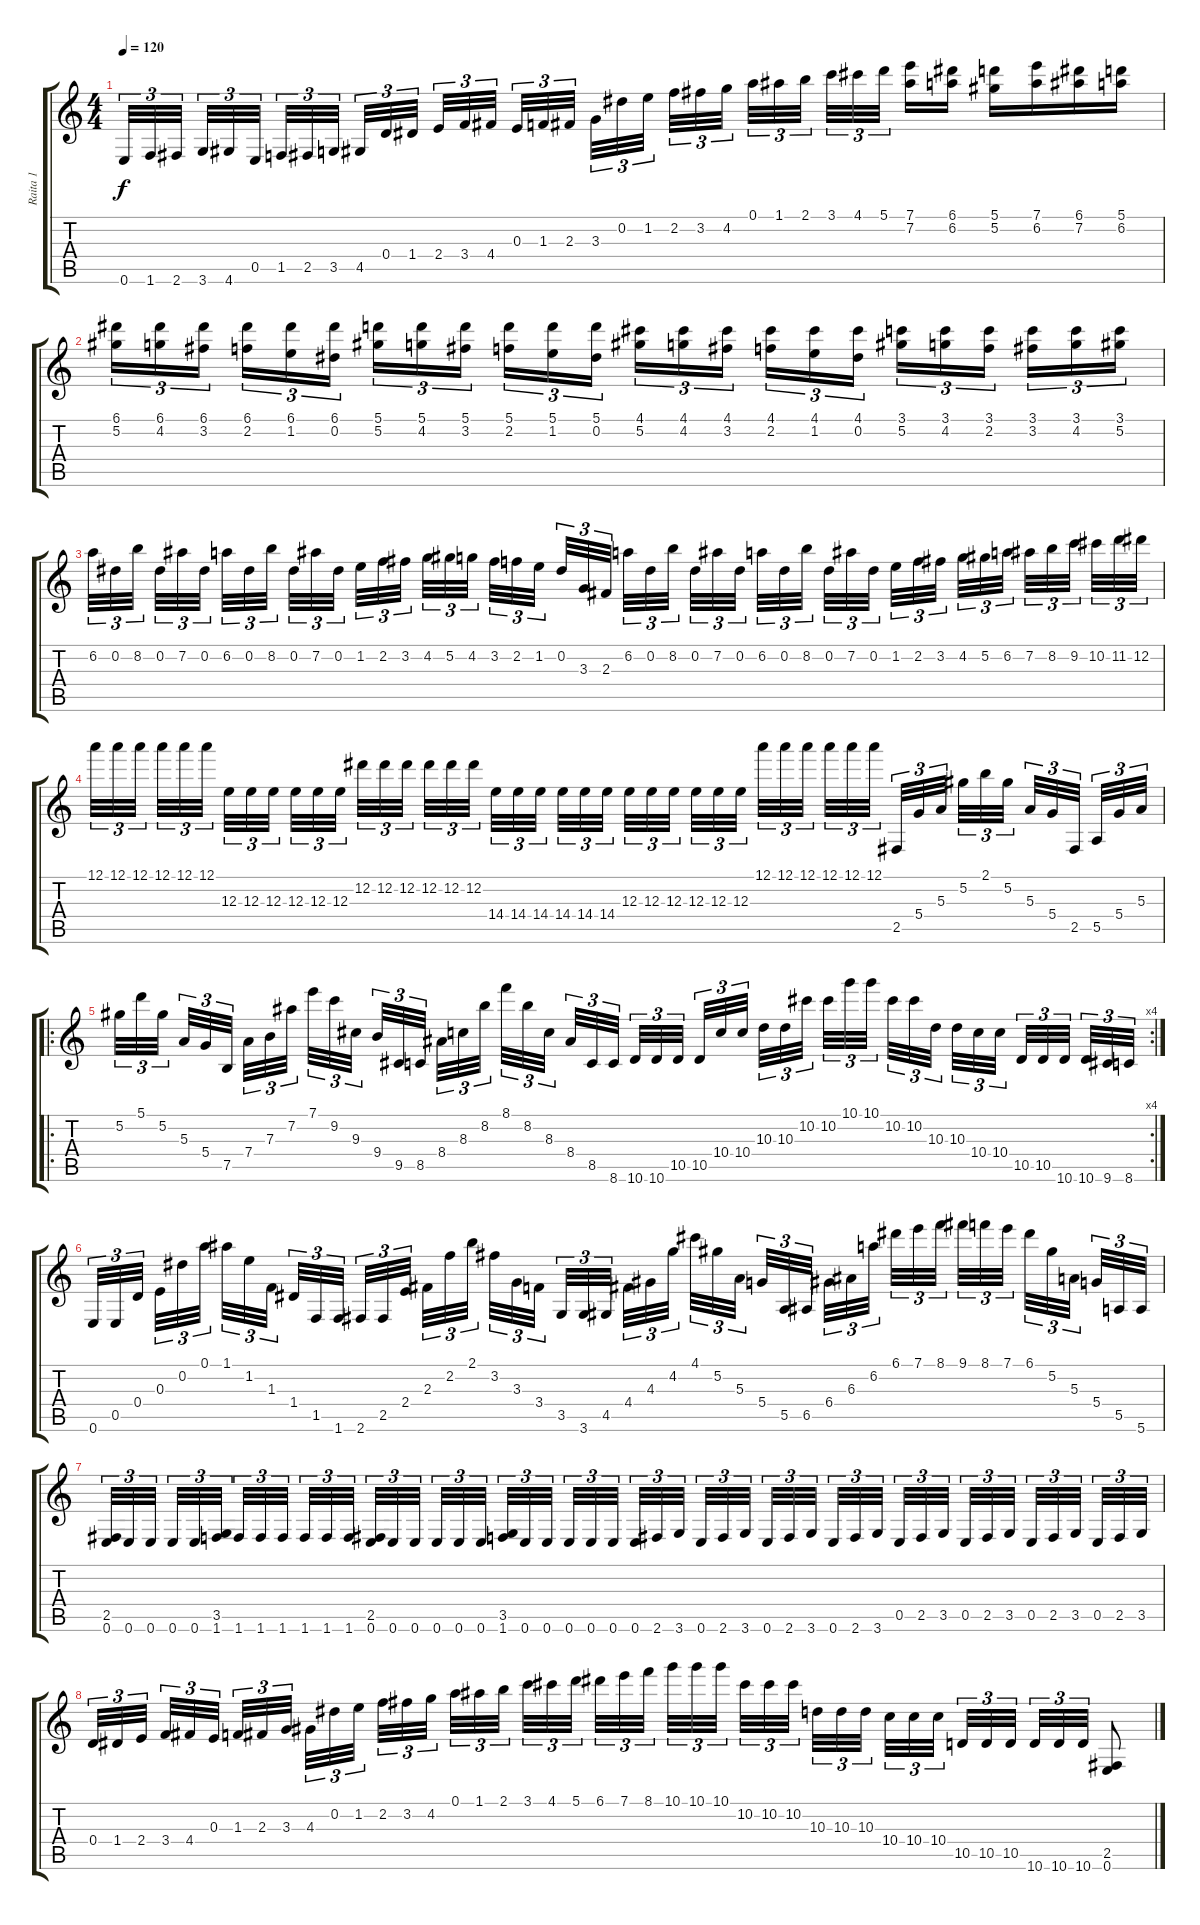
\track ("Raita 1" "Raita 1") {instrument overdrivenguitar}
\staff {score tabs}
\tuning (A4 Eb4 E3 D3 E2 E2) {hide}
\ts (4 4)
\tempo 120
\clef g2
\ks c
0.6.32{tu (3 2) dy f instrument overdrivenguitar} 1.6.32{tu (3 2)} 2.6.32{tu (3 2)} 3.6.32{tu (3 2)} 4.6.32{tu (3 2)} 0.5.32{tu (3 2)} 1.5.32{tu (3 2)} 2.5.32{tu (3 2)} 3.5.32{tu (3 2)} 4.5.32{tu (3 2)} 0.4.32{tu (3 2)} 1.4.32{tu (3 2)} 2.4.32{tu (3 2)} 3.4.32{tu (3 2)} 4.4.32{tu (3 2)} 0.3.32{tu (3 2)} 1.3.32{tu (3 2)} 2.3.32{tu (3 2)} 3.3.32{tu (3 2)} 0.2.32{tu (3 2)} 1.2.32{tu (3 2)} 2.2.32{tu (3 2)} 3.2.32{tu (3 2)} 4.2.32{tu (3 2)} 0.1.32{tu (3 2)} 1.1.32{tu (3 2)} 2.1.32{tu (3 2)} 3.1.32{tu (3 2)} 4.1.32{tu (3 2)} 5.1.32{tu (3 2)} (7.1 7.2).16 (6.1 6.2).16 (5.1 5.2).16 (7.1 6.2).16 (6.1 7.2).16 (5.1 6.2).16 |
(6.1 5.2).16{tu (3 2)} (6.1 4.2).16{tu (3 2)} (6.1 3.2).16{tu (3 2)} (6.1 2.2).16{tu (3 2)} (6.1 1.2).16{tu (3 2)} (6.1 0.2).16{tu (3 2)} (5.1 5.2).16{tu (3 2)} (5.1 4.2).16{tu (3 2)} (5.1 3.2).16{tu (3 2)} (5.1 2.2).16{tu (3 2)} (5.1 1.2).16{tu (3 2)} (5.1 0.2).16{tu (3 2)} (4.1 5.2).16{tu (3 2)} (4.1 4.2).16{tu (3 2)} (4.1 3.2).16{tu (3 2)} (4.1 2.2).16{tu (3 2)} (4.1 1.2).16{tu (3 2)} (4.1 0.2).16{tu (3 2)} (3.1 5.2).16{tu (3 2)} (3.1 4.2).16{tu (3 2)} (3.1 2.2).16{tu (3 2)} (3.1 3.2).16{tu (3 2)} (3.1 4.2).16{tu (3 2)} (3.1 5.2).16{tu (3 2)} |
6.2.32{tu (3 2)} 0.2.32{tu (3 2)} 8.2.32{tu (3 2)} 0.2.32{tu (3 2)} 7.2.32{tu (3 2)} 0.2.32{tu (3 2)} 6.2.32{tu (3 2)} 0.2.32{tu (3 2)} 8.2.32{tu (3 2)} 0.2.32{tu (3 2)} 7.2.32{tu (3 2)} 0.2.32{tu (3 2)} 1.2.32{tu (3 2)} 2.2.32{tu (3 2)} 3.2.32{tu (3 2)} 4.2.32{tu (3 2)} 5.2.32{tu (3 2)} 4.2.32{tu (3 2)} 3.2.32{tu (3 2)} 2.2.32{tu (3 2)} 1.2.32{tu (3 2)} 0.2.32{tu (3 2)} 3.3.32{tu (3 2)} 2.3.32{tu (3 2)} 6.2.32{tu (3 2)} 0.2.32{tu (3 2)} 8.2.32{tu (3 2)} 0.2.32{tu (3 2)} 7.2.32{tu (3 2)} 0.2.32{tu (3 2)} 6.2.32{tu (3 2)} 0.2.32{tu (3 2)} 8.2.32{tu (3 2)} 0.2.32{tu (3 2)} 7.2.32{tu (3 2)} 0.2.32{tu (3 2)} 1.2.32{tu (3 2)} 2.2.32{tu (3 2)} 3.2.32{tu (3 2)} 4.2.32{tu (3 2)} 5.2.32{tu (3 2)} 6.2.32{tu (3 2)} 7.2.32{tu (3 2)} 8.2.32{tu (3 2)} 9.2.32{tu (3 2)} 10.2.32{tu (3 2)} 11.2.32{tu (3 2)} 12.2.32{tu (3 2)} |
12.1.32{tu (3 2)} 12.1.32{tu (3 2)} 12.1.32{tu (3 2)} 12.1.32{tu (3 2)} 12.1.32{tu (3 2)} 12.1.32{tu (3 2)} 12.3.32{tu (3 2)} 12.3.32{tu (3 2)} 12.3.32{tu (3 2)} 12.3.32{tu (3 2)} 12.3.32{tu (3 2)} 12.3.32{tu (3 2)} 12.2.32{tu (3 2)} 12.2.32{tu (3 2)} 12.2.32{tu (3 2)} 12.2.32{tu (3 2)} 12.2.32{tu (3 2)} 12.2.32{tu (3 2)} 14.4.32{tu (3 2)} 14.4.32{tu (3 2)} 14.4.32{tu (3 2)} 14.4.32{tu (3 2)} 14.4.32{tu (3 2)} 14.4.32{tu (3 2)} 12.3.32{tu (3 2)} 12.3.32{tu (3 2)} 12.3.32{tu (3 2)} 12.3.32{tu (3 2)} 12.3.32{tu (3 2)} 12.3.32{tu (3 2)} 12.1.32{tu (3 2)} 12.1.32{tu (3 2)} 12.1.32{tu (3 2)} 12.1.32{tu (3 2)} 12.1.32{tu (3 2)} 12.1.32{tu (3 2)} 2.5.32{tu (3 2)} 5.4.32{tu (3 2)} 5.3.32{tu (3 2)} 5.2.32{tu (3 2)} 2.1.32{tu (3 2)} 5.2.32{tu (3 2)} 5.3.32{tu (3 2)} 5.4.32{tu (3 2)} 2.5.32{tu (3 2)} 5.5.32{tu (3 2)} 5.4.32{tu (3 2)} 5.3.32{tu (3 2)} |
\ro
\rc 4
5.2.32{tu (3 2)} 5.1.32{tu (3 2)} 5.2.32{tu (3 2)} 5.3.32{tu (3 2)} 5.4.32{tu (3 2)} 7.5.32{tu (3 2)} 7.4.32{tu (3 2)} 7.3.32{tu (3 2)} 7.2.32{tu (3 2)} 7.1.32{tu (3 2)} 9.2.32{tu (3 2)} 9.3.32{tu (3 2)} 9.4.32{tu (3 2)} 9.5.32{tu (3 2)} 8.5.32{tu (3 2)} 8.4.32{tu (3 2)} 8.3.32{tu (3 2)} 8.2.32{tu (3 2)} 8.1.32{tu (3 2)} 8.2.32{tu (3 2)} 8.3.32{tu (3 2)} 8.4.32{tu (3 2)} 8.5.32{tu (3 2)} 8.6.32{tu (3 2)} 10.6.32{tu (3 2)} 10.6.32{tu (3 2)} 10.5.32{tu (3 2)} 10.5.32{tu (3 2)} 10.4.32{tu (3 2)} 10.4.32{tu (3 2)} 10.3.32{tu (3 2)} 10.3.32{tu (3 2)} 10.2.32{tu (3 2)} 10.2.32{tu (3 2)} 10.1.32{tu (3 2)} 10.1.32{tu (3 2)} 10.2.32{tu (3 2)} 10.2.32{tu (3 2)} 10.3.32{tu (3 2)} 10.3.32{tu (3 2)} 10.4.32{tu (3 2)} 10.4.32{tu (3 2)} 10.5.32{tu (3 2)} 10.5.32{tu (3 2)} 10.6.32{tu (3 2)} 10.6.32{tu (3 2)} 9.6.32{tu (3 2)} 8.6.32{tu (3 2)} |
0.6.32{tu (3 2)} 0.5.32{tu (3 2)} 0.4.32{tu (3 2)} 0.3.32{tu (3 2)} 0.2.32{tu (3 2)} 0.1.32{tu (3 2)} 1.1.32{tu (3 2)} 1.2.32{tu (3 2)} 1.3.32{tu (3 2)} 1.4.32{tu (3 2)} 1.5.32{tu (3 2)} 1.6.32{tu (3 2)} 2.6.32{tu (3 2)} 2.5.32{tu (3 2)} 2.4.32{tu (3 2)} 2.3.32{tu (3 2)} 2.2.32{tu (3 2)} 2.1.32{tu (3 2)} 3.2.32{tu (3 2)} 3.3.32{tu (3 2)} 3.4.32{tu (3 2)} 3.5.32{tu (3 2)} 3.6.32{tu (3 2)} 4.5.32{tu (3 2)} 4.4.32{tu (3 2)} 4.3.32{tu (3 2)} 4.2.32{tu (3 2)} 4.1.32{tu (3 2)} 5.2.32{tu (3 2)} 5.3.32{tu (3 2)} 5.4.32{tu (3 2)} 5.5.32{tu (3 2)} 6.5.32{tu (3 2)} 6.4.32{tu (3 2)} 6.3.32{tu (3 2)} 6.2.32{tu (3 2)} 6.1.32{tu (3 2)} 7.1.32{tu (3 2)} 8.1.32{tu (3 2)} 9.1.32{tu (3 2)} 8.1.32{tu (3 2)} 7.1.32{tu (3 2)} 6.1.32{tu (3 2)} 5.2.32{tu (3 2)} 5.3.32{tu (3 2)} 5.4.32{tu (3 2)} 5.5.32{tu (3 2)} 5.6.32{tu (3 2)} |
(2.5 0.6).32{tu (3 2)} 0.6.32{tu (3 2)} 0.6.32{tu (3 2)} 0.6.32{tu (3 2)} 0.6.32{tu (3 2)} (3.5 1.6).32{tu (3 2)} 1.6.32{tu (3 2)} 1.6.32{tu (3 2)} 1.6.32{tu (3 2)} 1.6.32{tu (3 2)} 1.6.32{tu (3 2)} 1.6.32{tu (3 2)} (2.5 0.6).32{tu (3 2)} 0.6.32{tu (3 2)} 0.6.32{tu (3 2)} 0.6.32{tu (3 2)} 0.6.32{tu (3 2)} 0.6.32{tu (3 2)} (3.5 1.6).32{tu (3 2)} 0.6.32{tu (3 2)} 0.6.32{tu (3 2)} 0.6.32{tu (3 2)} 0.6.32{tu (3 2)} 0.6.32{tu (3 2)} 0.6.32{tu (3 2)} 2.6.32{tu (3 2)} 3.6.32{tu (3 2)} 0.6.32{tu (3 2)} 2.6.32{tu (3 2)} 3.6.32{tu (3 2)} 0.6.32{tu (3 2)} 2.6.32{tu (3 2)} 3.6.32{tu (3 2)} 0.6.32{tu (3 2)} 2.6.32{tu (3 2)} 3.6.32{tu (3 2)} 0.5.32{tu (3 2)} 2.5.32{tu (3 2)} 3.5.32{tu (3 2)} 0.5.32{tu (3 2)} 2.5.32{tu (3 2)} 3.5.32{tu (3 2)} 0.5.32{tu (3 2)} 2.5.32{tu (3 2)} 3.5.32{tu (3 2)} 0.5.32{tu (3 2)} 2.5.32{tu (3 2)} 3.5.32{tu (3 2)} |
0.4.32{tu (3 2)} 1.4.32{tu (3 2)} 2.4.32{tu (3 2)} 3.4.32{tu (3 2)} 4.4.32{tu (3 2)} 0.3.32{tu (3 2)} 1.3.32{tu (3 2)} 2.3.32{tu (3 2)} 3.3.32{tu (3 2)} 4.3.32{tu (3 2)} 0.2.32{tu (3 2)} 1.2.32{tu (3 2)} 2.2.32{tu (3 2)} 3.2.32{tu (3 2)} 4.2.32{tu (3 2)} 0.1.32{tu (3 2)} 1.1.32{tu (3 2)} 2.1.32{tu (3 2)} 3.1.32{tu (3 2)} 4.1.32{tu (3 2)} 5.1.32{tu (3 2)} 6.1.32{tu (3 2)} 7.1.32{tu (3 2)} 8.1.32{tu (3 2)} 10.1.32{tu (3 2)} 10.1.32{tu (3 2)} 10.1.32{tu (3 2)} 10.2.32{tu (3 2)} 10.2.32{tu (3 2)} 10.2.32{tu (3 2)} 10.3.32{tu (3 2)} 10.3.32{tu (3 2)} 10.3.32{tu (3 2)} 10.4.32{tu (3 2)} 10.4.32{tu (3 2)} 10.4.32{tu (3 2)} 10.5.32{tu (3 2)} 10.5.32{tu (3 2)} 10.5.32{tu (3 2)} 10.6.32{tu (3 2)} 10.6.32{tu (3 2)} 10.6.32{tu (3 2)} (2.5 0.6).8
